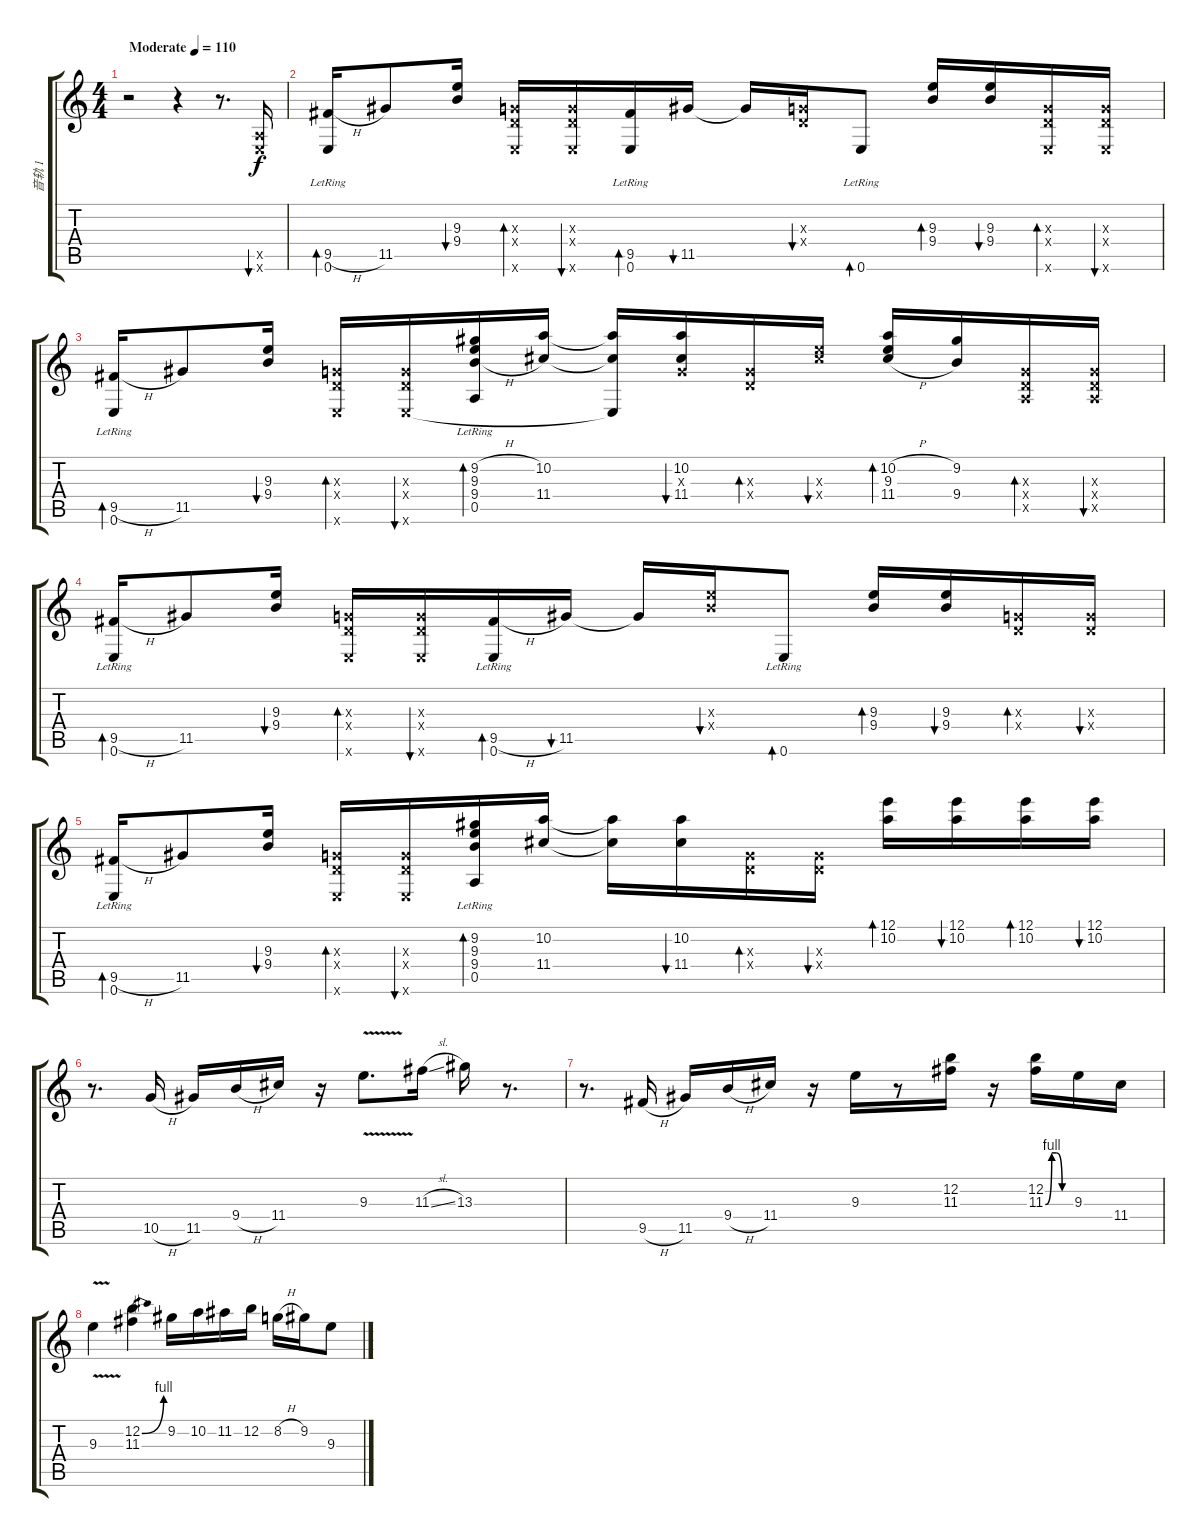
\track ("音轨 1" "音轨 1") {instrument acousticguitarsteel}
\staff {score tabs}
\tuning (E4 B3 G3 D3 A2 E2) {hide}
\ts (4 4)
\tempo (110 "Moderate")
\clef g2
\ks c
r.2{dy f instrument acousticguitarsteel} r.4 r.8{d} (0.5{x} 0.6{x}).16{bu 60} |
(9.5{h} 0.6{lr}).16{bd 60} 11.5.8 (9.3 9.4).16{bu 60} (0.3{x} 0.4{x} 0.6{x}).16{bd 60} (0.3{x} 0.4{x} 0.6{x}).16{bu 60} (9.5 0.6{lr}).16{bd 60} 11.5.16{bu 60} 11.5{t}.16 (0.3{x} 0.4{x}).16{bu 60} 0.6{lr}.8{bd 60} (9.3 9.4).16{bd 60} (9.3 9.4).16{bu 60} (0.3{x} 0.4{x} 0.6{x}).16{bd 60} (0.3{x} 0.4{x} 0.6{x}).16{bu 60 txt ""} |
(9.5{h} 0.6{lr}).16{bd 60} 11.5.8 (9.3 9.4).16{bu 60} (0.3{x} 0.4{x} 0.6{x}).16{bd 60} (0.3{x} 0.4{x} 0.6{x}).16{bu 60} (9.2{h} 9.3 9.4{h} 0.5{lr}).16{bd 60} (10.2 11.4).16 (10.2{t} 11.4{t} 0.6{t}).16 (10.2 0.3{x} 11.4).16{bu 60} (0.3{x} 0.4{x}).16{bd 60} (9.3{x} 11.4{x}).16{bu 60} (10.2{h} 9.3 11.4{h}).16{bd 60} (9.2 9.4).16 (0.3{x} 0.4{x} 0.5{x}).16{bd 60} (0.3{x} 0.4{x} 0.5{x}).16{bu 60} |
(9.5{h} 0.6{lr}).16{bd 60} 11.5.8 (9.3 9.4).16{bu 60} (0.3{x} 0.4{x} 0.6{x}).16{bd 60} (0.3{x} 0.4{x} 0.6{x}).16{bu 60} (9.5{h} 0.6{lr}).16{bd 60} 11.5.16{bu 60} 11.5{t}.16 (9.3{x} 9.4{x}).16{bu 60} 0.6{lr}.8{bd 60} (9.3 9.4).16{bd 60} (9.3 9.4).16{bu 60} (0.3{x} 0.4{x}).16{bd 60} (0.3{x} 0.4{x}).16{bu 60} |
(9.5{h} 0.6{lr}).16{bd 60} 11.5.8 (9.3 9.4).16{bu 60} (0.3{x} 0.4{x} 0.6{x}).16{bd 60} (0.3{x} 0.4{x} 0.6{x}).16{bu 60} (9.2 9.3 9.4 0.5{lr}).16{bd 60} (10.2 11.4).16 (10.2{t} 11.4{t}).16 (10.2 11.4).16{bu 60} (0.3{x} 0.4{x}).16{bd 60} (0.3{x} 0.4{x}).16{bu 60} (12.1 10.2).16{bd 60} (12.1 10.2).16{bu 60} (12.1 10.2).16{bd 60} (12.1 10.2).16{bu 60} |
r.8{d} 10.5{h}.16 11.5.16 9.4{h}.16 11.4.16 r.16 9.3{v}.8{d} 11.3{sl}.16 13.3.16 r.8{d} |
r.8{d} 9.5{h}.16 11.5.16 9.4{h}.16 11.4.16 r.16 9.3.16 r.8 (12.2 11.3).16 r.16 (12.2 11.3{be (custom 0 0 15 4 26 4 40 0 60 0)}).16 9.3.16 11.4.16 |
9.3{v}.4 (12.2{be (bend 0 0 60 4)} 11.3{be (hold 0 0 60 0)}).4 9.2.16 10.2.16 11.2.16 12.2.16 8.2{h}.16 9.2.16 9.3.8
